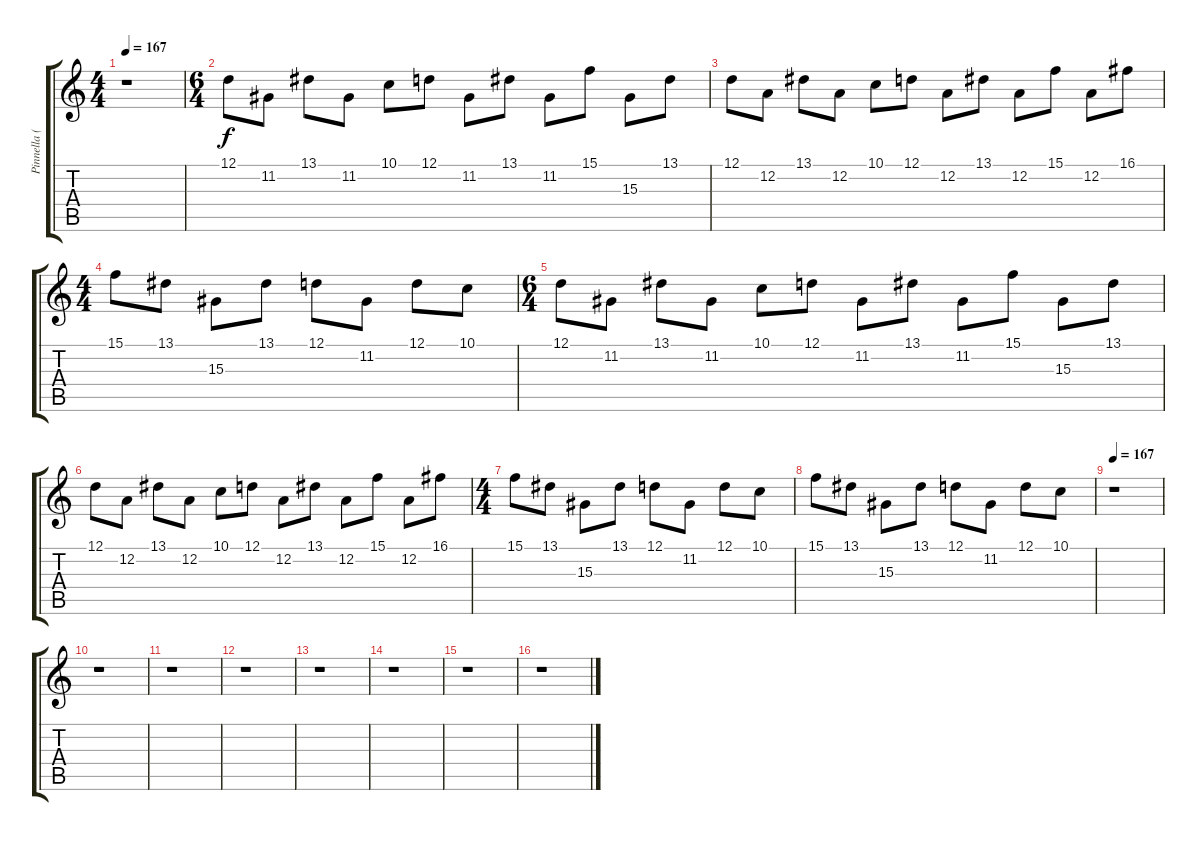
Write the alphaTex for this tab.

\track ("Pinnella (piano)" "Pinnella (") {instrument acousticgrandpiano}
\staff {score tabs}
\tuning (D4 A3 F3 C3 G2 D2) {hide}
\ts (4 4)
\tempo 167
\clef g2
\ks c
r.1{dy f} |
\ts (6 4)
12.1.8 11.2.8 13.1.8 11.2.8 10.1.8 12.1.8 11.2.8 13.1.8 11.2.8 15.1.8 15.3.8 13.1.8 |
12.1.8 12.2.8 13.1.8 12.2.8 10.1.8 12.1.8 12.2.8 13.1.8 12.2.8 15.1.8 12.2.8 16.1.8 |
\ts (4 4)
15.1.8 13.1.8 15.3.8 13.1.8 12.1.8 11.2.8 12.1.8 10.1.8 |
\ts (6 4)
12.1.8 11.2.8 13.1.8 11.2.8 10.1.8 12.1.8 11.2.8 13.1.8 11.2.8 15.1.8 15.3.8 13.1.8 |
12.1.8 12.2.8 13.1.8 12.2.8 10.1.8 12.1.8 12.2.8 13.1.8 12.2.8 15.1.8 12.2.8 16.1.8 |
\ts (4 4)
15.1.8 13.1.8 15.3.8 13.1.8 12.1.8 11.2.8 12.1.8 10.1.8 |
15.1.8 13.1.8 15.3.8 13.1.8 12.1.8 11.2.8 12.1.8 10.1.8 |
\tempo 167
r.1 |
r.1 |
r.1 |
r.1 |
r.1 |
r.1 |
r.1 |
r.1
